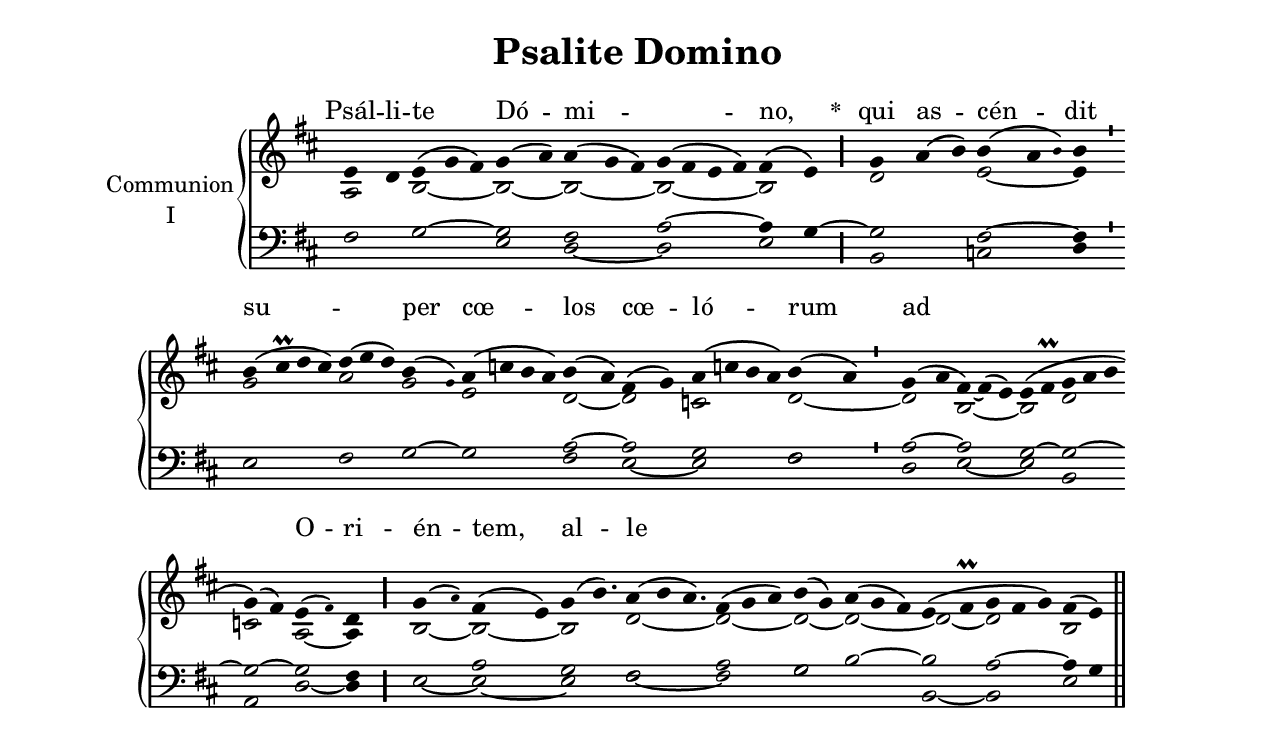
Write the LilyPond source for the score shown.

\version "2.18"
\include "gregorian.ly"
\include "noh2.ily"


%Page reference: page ii.70
%(volume.page)

global = {
 \key e \dorian
 \cadenzaOn 
}

\header {
  title = \markup \center-column {"Psalite Domino" \vspace #1 }
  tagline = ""
  composer = ""
}

\paper {
 #(include-special-characters)
  oddHeaderMarkup = \markup \fill-line {
    \line {}
    \center-column {
      \on-the-fly #first-page     " "
      \on-the-fly #not-first-page "Psalite Domino"
    }
    \line { \on-the-fly #print-page-number-check-first \fromproperty #'page:page-number-string }
  }
  evenHeaderMarkup = \markup \fill-line {
    \line { \on-the-fly #print-page-number-check-first \fromproperty #'page:page-number-string }
    \center-column { "Psalite Domino" }
    \line {}
  }
}

chantText = \lyricmode {
Psál -- li -- te Dó -- mi -- _ no, 
\set stanza = " * " 
qui as -- cén -- dit su -- _ per cœ -- los cœ -- ló -- rum ad _ O -- ri -- én -- tem, 
al -- le -- _ _ _ _ _ lú -- ia. }

chantMusic = {
\tieDown   e'4 d'4 e'4 ( g'4 fis'4) g'4 ( a'4) a'4 ( g'4 fis'4) g'4 ( fis'4 e'4 fis'4) fis'4 ( e'4) \divisioMaior
 g'4 a'4 ( b'4) b'4 ( a'4 \once \tweak #'font-size #-4 b' ) b'4 \divisioMinima \forceBreak

 b'4 ( cis''\prall d''4 cis''4) d''4 ( e''4 d''4) b'4 ( \once \tweak #'font-size #-4 g' )  a'4 ( c''4 b'4 a'4) b'4 ( a'4) fis'4 ( g'4)  a'4 ( c''4 b'4 a'4) b'4 ( a'4) \divisioMinima
 g'4 ( a'4 fis'4) ~ fis'4 ( e'4) e'4 ( fis'\prall g'4 a'4 b'4 \forceBreak
) g'4 ( fis'4) e'4 ( \once \tweak #'font-size #-4 fis' ) d'4 \divisioMaior
 g'4 ( \once \tweak #'font-size #-4 a' ) fis'4 ( e'4) g'4 ( b'4.) a'4 ( b'4 a'4.) fis'4 ( g'4 a'4) b'4 ( g'4) a'4 ( g'4 fis'4) e'4 ( fis'\prall g'4 fis'4 g'4) fis'4 ( e'4) \finalis

}

altoMusic = {
a2 b2*3/2 ~ b2 ~ b2*3/2 ~ b2*4/2 ~ b2 \divisioMaior
d'2*3/2 e'2*3/2 ~ e'4 \divisioMinima
g'2*4/2 a'2*3/2 g'2 e'2*4/2 d'2 ~ d'2 c'2*4/2 d'2 ~ \divisioMinima
d'2 b2*3/2 ~ b2 d'2*3/2 c'2 a2 ~ a4 \divisioMaior
b2 ~ b2 ~ b2*5/4 d'2*7/4 ~ d'2*3/2 ~ d'2 ~ d'2*3/2 ~ d'2 ~ d'2*3/2 b2 \finalis
}

tenorMusic = {
fis2 g2*3/2 ~ g2 fis2*3/2 a2*4/2 ~ a4 g4 ~ \divisioMaior
g2*3/2 fis2*3/2 ~ fis4 \divisioMinima
e2*4/2 fis2*3/2 g2 ~ g2*4/2 a2 ~ a2 g2*4/2 fis2 \divisioMinima
a2 ~ a2*3/2 g2 ~ g2*3/2 ~ g2 ~ g2 fis4 \divisioMaior
r2 a2 g2*5/4 fis2*7/4 a2*3/2 g2 b2*3/2 ~ b2 a2*3/2 ~ a4 g4 \finalis
}

bassMusic = {
r2*5/2 e2 d2*3/2 ~ d2*4/2 e2 \divisioMaior
b,2*3/2 c2*3/2 d4 \divisioMinima
r2*13/2 fis2 e2 ~ e2*4/2 fis2 \divisioMinima
d2 e2*3/2 ~ e2 b,2*3/2 a,2 d2 ~ d4 \divisioMaior
e2 ~ e2 ~ e2*5/4 fis2*7/4 ~ fis2*3/2 g2 r2*3/2 b,2 ~ b,2*3/2 e2 \finalis
}

voiceLines = {
\voiceLineStyle


}

\score{
  <<
    \new GrandStaff <<
      \set GrandStaff.autoBeaming = ##f
      \set GrandStaff.instrumentName = \markup \center-column {
        "Communion"
        "I"
      }
      \new Staff = up <<
        \new Voice = "chant" {
          \voiceOne \global \chantMusic
        }
        \new Voice {
          \voiceTwo \global \altoMusic
        }
      >>

      \new Staff = down <<
        \clef bass
        \new Voice {
          \voiceOne \global \tenorMusic
        }
        \new Voice {
          \voiceTwo \global \bassMusic
        }
	\new Voice {
        \voiceThree \global \voiceLines
        }
      >>
    >>
    \new Lyrics \lyricsto chant {
      \chantText
    }
  >>
  \layout{
  }
  \midi{
    \tempo 4 = 125
  }
}
